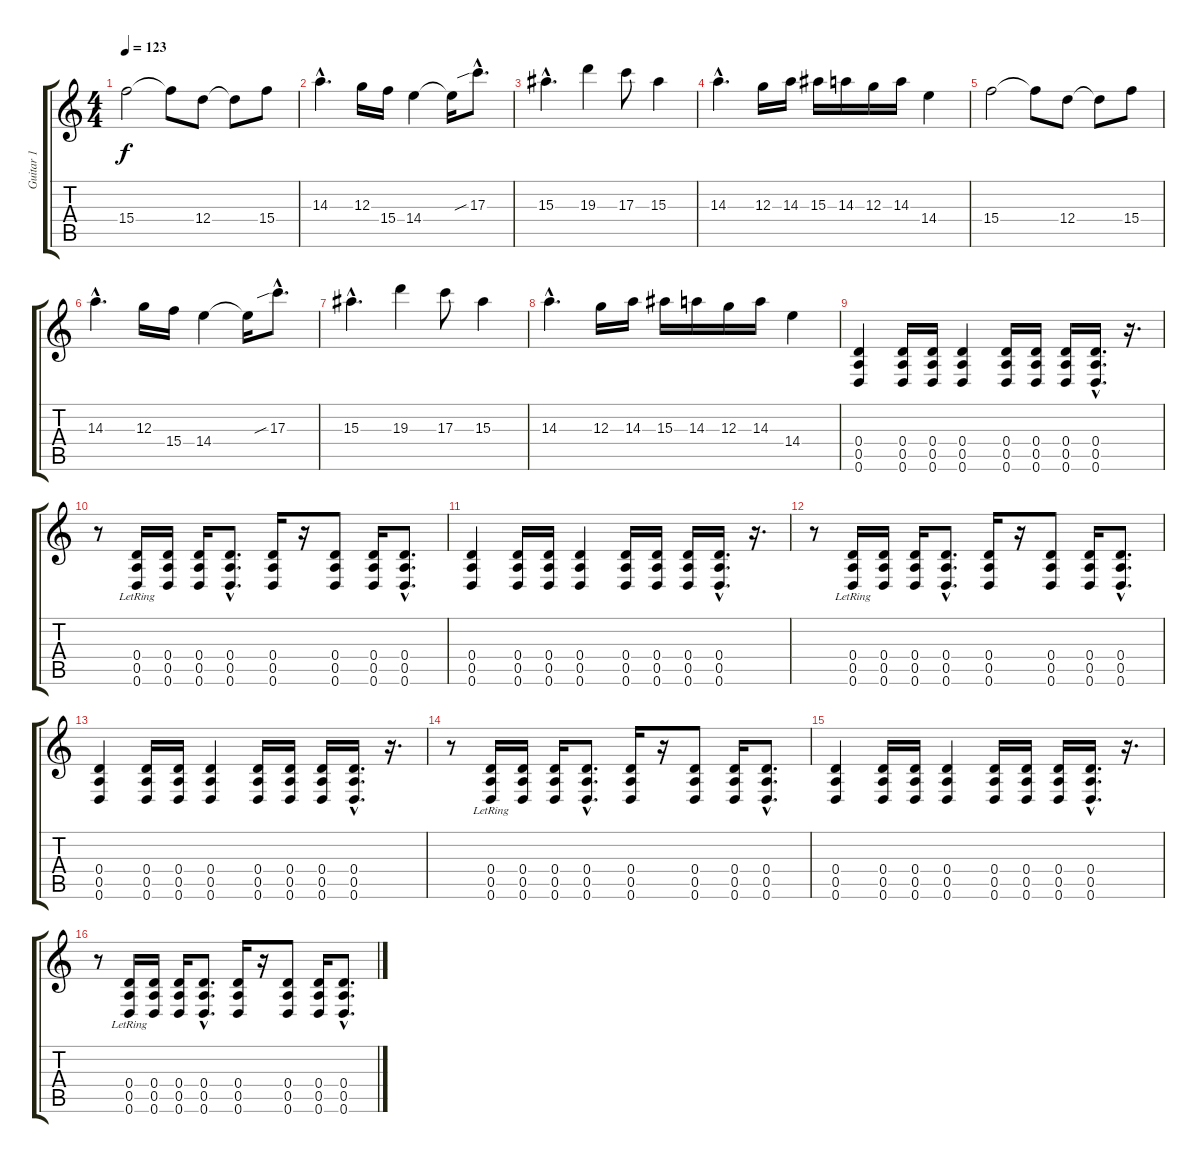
\track ("Guitar 1" "Guitar 1") {instrument distortionguitar}
\staff {score tabs}
\tuning (E4 B3 G3 D3 A2 D2) {hide}
\ts (4 4)
\tempo 123
\clef g2
\ks c
15.4.2{dy f instrument distortionguitar} 15.4{t}.8 12.4.8 12.4{t}.8 15.4.8 |
14.3{hac}.4{d} 12.3.16 15.4.16 14.4.4 14.4{t}.16 17.3{sib hac}.8{d} |
15.3{hac}.4{d} 19.3.4 17.3.8 15.3.4 |
14.3{hac}.4{d} 12.3.16 14.3.16 15.3.16 14.3.16 12.3.16 14.3.16 14.4.4 |
15.4.2 15.4{t}.8 12.4.8 12.4{t}.8 15.4.8 |
14.3{hac}.4{d} 12.3.16 15.4.16 14.4.4 14.4{t}.16 17.3{sib hac}.8{d} |
15.3{hac}.4{d} 19.3.4 17.3.8 15.3.4 |
14.3{hac}.4{d} 12.3.16 14.3.16 15.3.16 14.3.16 12.3.16 14.3.16 14.4.4 |
(0.4 0.5 0.6).4 (0.4 0.5 0.6).16 (0.4 0.5 0.6).16 (0.4 0.5 0.6).4 (0.4 0.5 0.6).16 (0.4 0.5 0.6).16 (0.4 0.5 0.6).16 (0.4{hac} 0.5{hac} 0.6{hac}).16{d} r.16{d} |
r.8 (0.4{lr} 0.5 0.6).16 (0.4 0.5 0.6).16 (0.4 0.5 0.6).16 (0.4{hac} 0.5{hac} 0.6{hac}).8{d} (0.4 0.5 0.6).16 r.16 (0.4 0.5 0.6).8 (0.4 0.5 0.6).16 (0.4{hac} 0.5{hac} 0.6{hac}).8{d} |
(0.4 0.5 0.6).4 (0.4 0.5 0.6).16 (0.4 0.5 0.6).16 (0.4 0.5 0.6).4 (0.4 0.5 0.6).16 (0.4 0.5 0.6).16 (0.4 0.5 0.6).16 (0.4{hac} 0.5{hac} 0.6{hac}).16{d} r.16{d} |
r.8 (0.4{lr} 0.5 0.6).16 (0.4 0.5 0.6).16 (0.4 0.5 0.6).16 (0.4{hac} 0.5{hac} 0.6{hac}).8{d} (0.4 0.5 0.6).16 r.16 (0.4 0.5 0.6).8 (0.4 0.5 0.6).16 (0.4{hac} 0.5{hac} 0.6{hac}).8{d} |
(0.4 0.5 0.6).4 (0.4 0.5 0.6).16 (0.4 0.5 0.6).16 (0.4 0.5 0.6).4 (0.4 0.5 0.6).16 (0.4 0.5 0.6).16 (0.4 0.5 0.6).16 (0.4{hac} 0.5{hac} 0.6{hac}).16{d} r.16{d} |
r.8 (0.4{lr} 0.5 0.6).16 (0.4 0.5 0.6).16 (0.4 0.5 0.6).16 (0.4{hac} 0.5{hac} 0.6{hac}).8{d} (0.4 0.5 0.6).16 r.16 (0.4 0.5 0.6).8 (0.4 0.5 0.6).16 (0.4{hac} 0.5{hac} 0.6{hac}).8{d} |
(0.4 0.5 0.6).4 (0.4 0.5 0.6).16 (0.4 0.5 0.6).16 (0.4 0.5 0.6).4 (0.4 0.5 0.6).16 (0.4 0.5 0.6).16 (0.4 0.5 0.6).16 (0.4{hac} 0.5{hac} 0.6{hac}).16{d} r.16{d} |
r.8 (0.4{lr} 0.5 0.6).16 (0.4 0.5 0.6).16 (0.4 0.5 0.6).16 (0.4{hac} 0.5{hac} 0.6{hac}).8{d} (0.4 0.5 0.6).16 r.16 (0.4 0.5 0.6).8 (0.4 0.5 0.6).16 (0.4{hac} 0.5{hac} 0.6{hac}).8{d}
